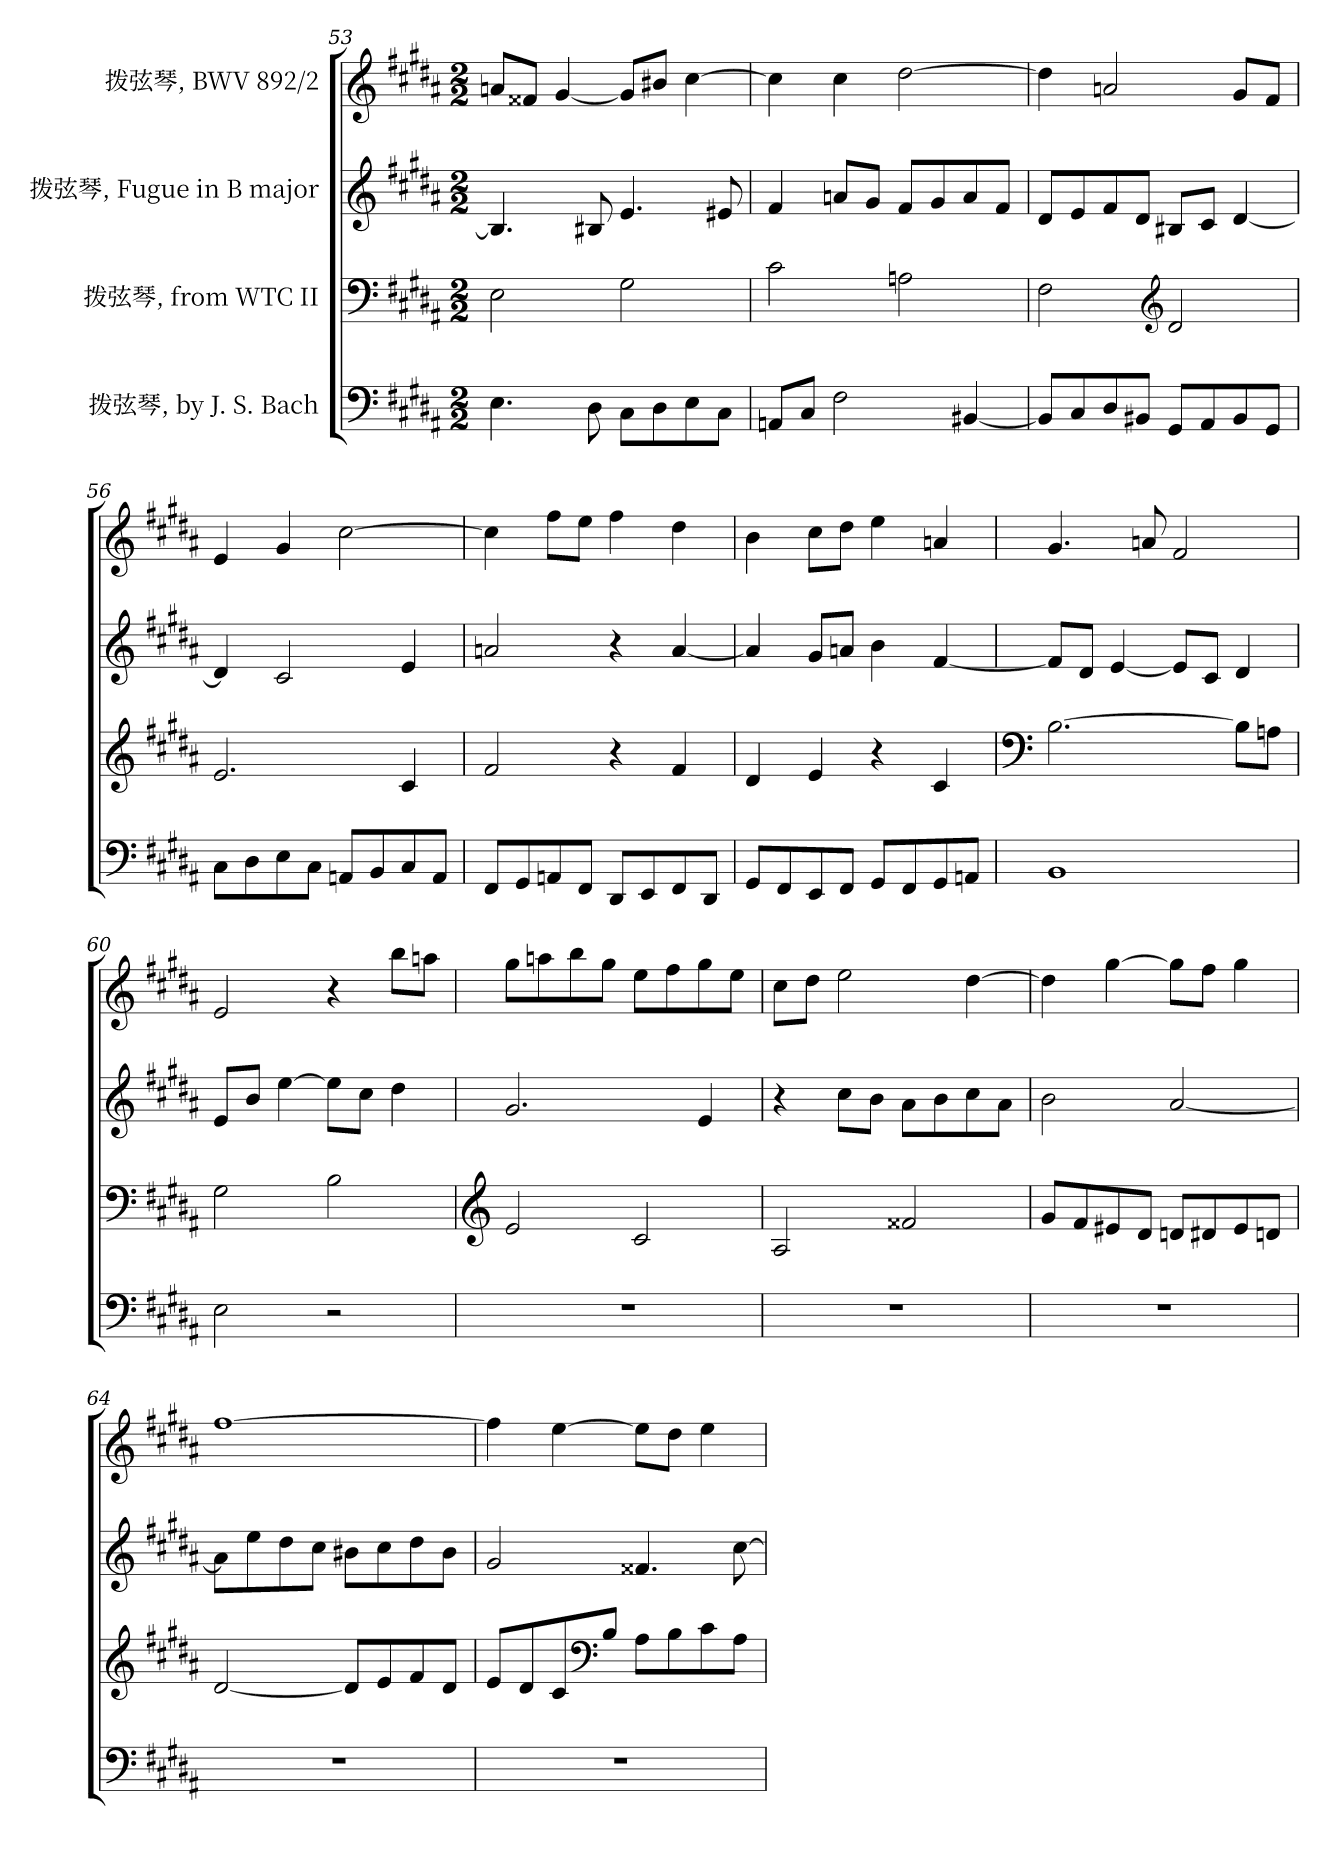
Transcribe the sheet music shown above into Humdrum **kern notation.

**kern	**kern	**kern	**kern
*part4	*part3	*part2	*part1
*staff4	*staff3	*staff2	*staff1
*I"拨弦琴, by J. S. Bach	*I"拨弦琴, from WTC II	*I"拨弦琴, Fugue in B major	*I"拨弦琴, BWV 892/2
!!LO:PB:g=z
*clefF4	*clefF4	*clefG2	*clefG2
*k[f#c#g#d#a#]	*k[f#c#g#d#a#]	*k[f#c#g#d#a#]	*k[f#c#g#d#a#]
*M2/2	*M2/2	*M2/2	*M2/2
=53	=53	=53	=53
4.E\	2E\	4.B/]	8an/L
.	.	.	8f##X/J
.	.	.	[4g#/
8D#\	.	8B#X/	.
8C#\L	2G#\	4.e/	8g#/L]
8D#\	.	.	8b#X/J
8E\	.	.	[4cc#\
8C#\J	.	8e#X/	.
=54	=54	=54	=54
8AAn/L	2c#\	4f#/	4cc#\]
8C#/J	.	.	.
2F#\	.	8an/L	4cc#\
.	.	8g#/J	.
.	2An\	8f#/L	[2dd#\
.	.	8g#/	.
[4BB#X/	.	8a/	.
.	.	8f#/J	.
=55	=55	=55	=55
8BB#/L]	2F#\	8d#/L	4dd#\]
8C#/	.	8e/	.
8D#/	.	8f#/	2an/
8BB#X/J	.	8d#/J	.
*	*clefG2	*	*
8GG#/L	2d#/	8B#X/L	.
8AA#/	.	8c#/J	.
8BB#/	.	[4d#/	8g#/L
8GG#/J	.	.	8f#/J
=56	=56	=56	=56
8C#\L	2.e/	4d#/]	4e/
8D#\	.	.	.
8E\	.	2c#/	4g#/
8C#\J	.	.	.
8AAn/L	.	.	[2cc#\
8BB/	.	.	.
8C#/	4c#/	4e/	.
8AA/J	.	.	.
!!LO:LB:g=z
=57	=57	=57	=57
8FF#/L	2f#/	2an/	4cc#\]
8GG#/	.	.	.
8AAn/	.	.	8ff#\L
8FF#/J	.	.	8ee\J
8DD#/L	4r	4r	4ff#\
8EE/	.	.	.
8FF#/	4f#/	[4a/	4dd#\
8DD#/J	.	.	.
=58	=58	=58	=58
8GG#/L	4d#/	4a/]	4b\
8FF#/	.	.	.
8EE/	4e/	8g#/L	8cc#\L
8FF#/J	.	8an/J	8dd#\J
8GG#/L	4r	4b\	4ee\
8FF#/	.	.	.
8GG#/	4c#/	[4f#/	4an/
8AAn/J	.	.	.
=59	=59	=59	=59
*	*clefF4	*	*
1BB	[2.B\	8f#/L]	4.g#/
.	.	8d#/J	.
.	.	[4e/	.
.	.	.	8an/
.	.	8e/L]	2f#/
.	.	8c#/J	.
.	8B\L]	4d#/	.
.	8An\J	.	.
=60	=60	=60	=60
2E\	2G#\	8e/L	2e/
.	.	8b/J	.
.	.	[4ee\	.
2r	2B\	8ee\L]	4r
.	.	8cc#\J	.
.	.	4dd#\	8bb\L
.	.	.	8aan\J
!!LO:LB:g=z
=61	=61	=61	=61
*	*clefG2	*	*
1r	2e/	2.g#/	8gg#\L
.	.	.	8aan\
.	.	.	8bb\
.	.	.	8gg#\J
.	2c#/	.	8ee\L
.	.	.	8ff#\
.	.	4e/	8gg#\
.	.	.	8ee\J
=62	=62	=62	=62
1r	2A#/	4r	8cc#\L
.	.	.	8dd#\J
.	.	8cc#\L	2ee\
.	.	8b\J	.
.	2f##X/	8a#\L	.
.	.	8b\	.
.	.	8cc#\	[4dd#\
.	.	8a#\J	.
=63	=63	=63	=63
1r	8g#/L	2b\	4dd#\]
.	8f#/	.	.
.	8e#X/	.	[4gg#\
.	8d#/J	.	.
.	8dn/L	[2a#/	8gg#\L]
.	8d#X/	.	8ff#\J
.	8e#/	.	4gg#\
.	8dn/J	.	.
=64	=64	=64	=64
1r	[2d#/	8a#\L]	[1ff#
.	.	8ee\	.
.	.	8dd#\	.
.	.	8cc#\J	.
.	8d#/L]	8b#X\L	.
.	8e/	8cc#\	.
.	8f#/	8dd#\	.
.	8d#/J	8b#\J	.
!!LO:PB:g=z
=65	=65	=65	=65
1r	8e/L	2g#/	4ff#\]
.	8d#/	.	.
.	8c#/	.	[4ee\
*	*clefF4	*	*
.	8B/J	.	.
.	8A#\L	4.f##X/	8ee\L]
.	8B\	.	8dd#\J
.	8c#\	.	4ee\
.	8A#\J	[8cc#\	.
=	=	=	=
*-	*-	*-	*-
